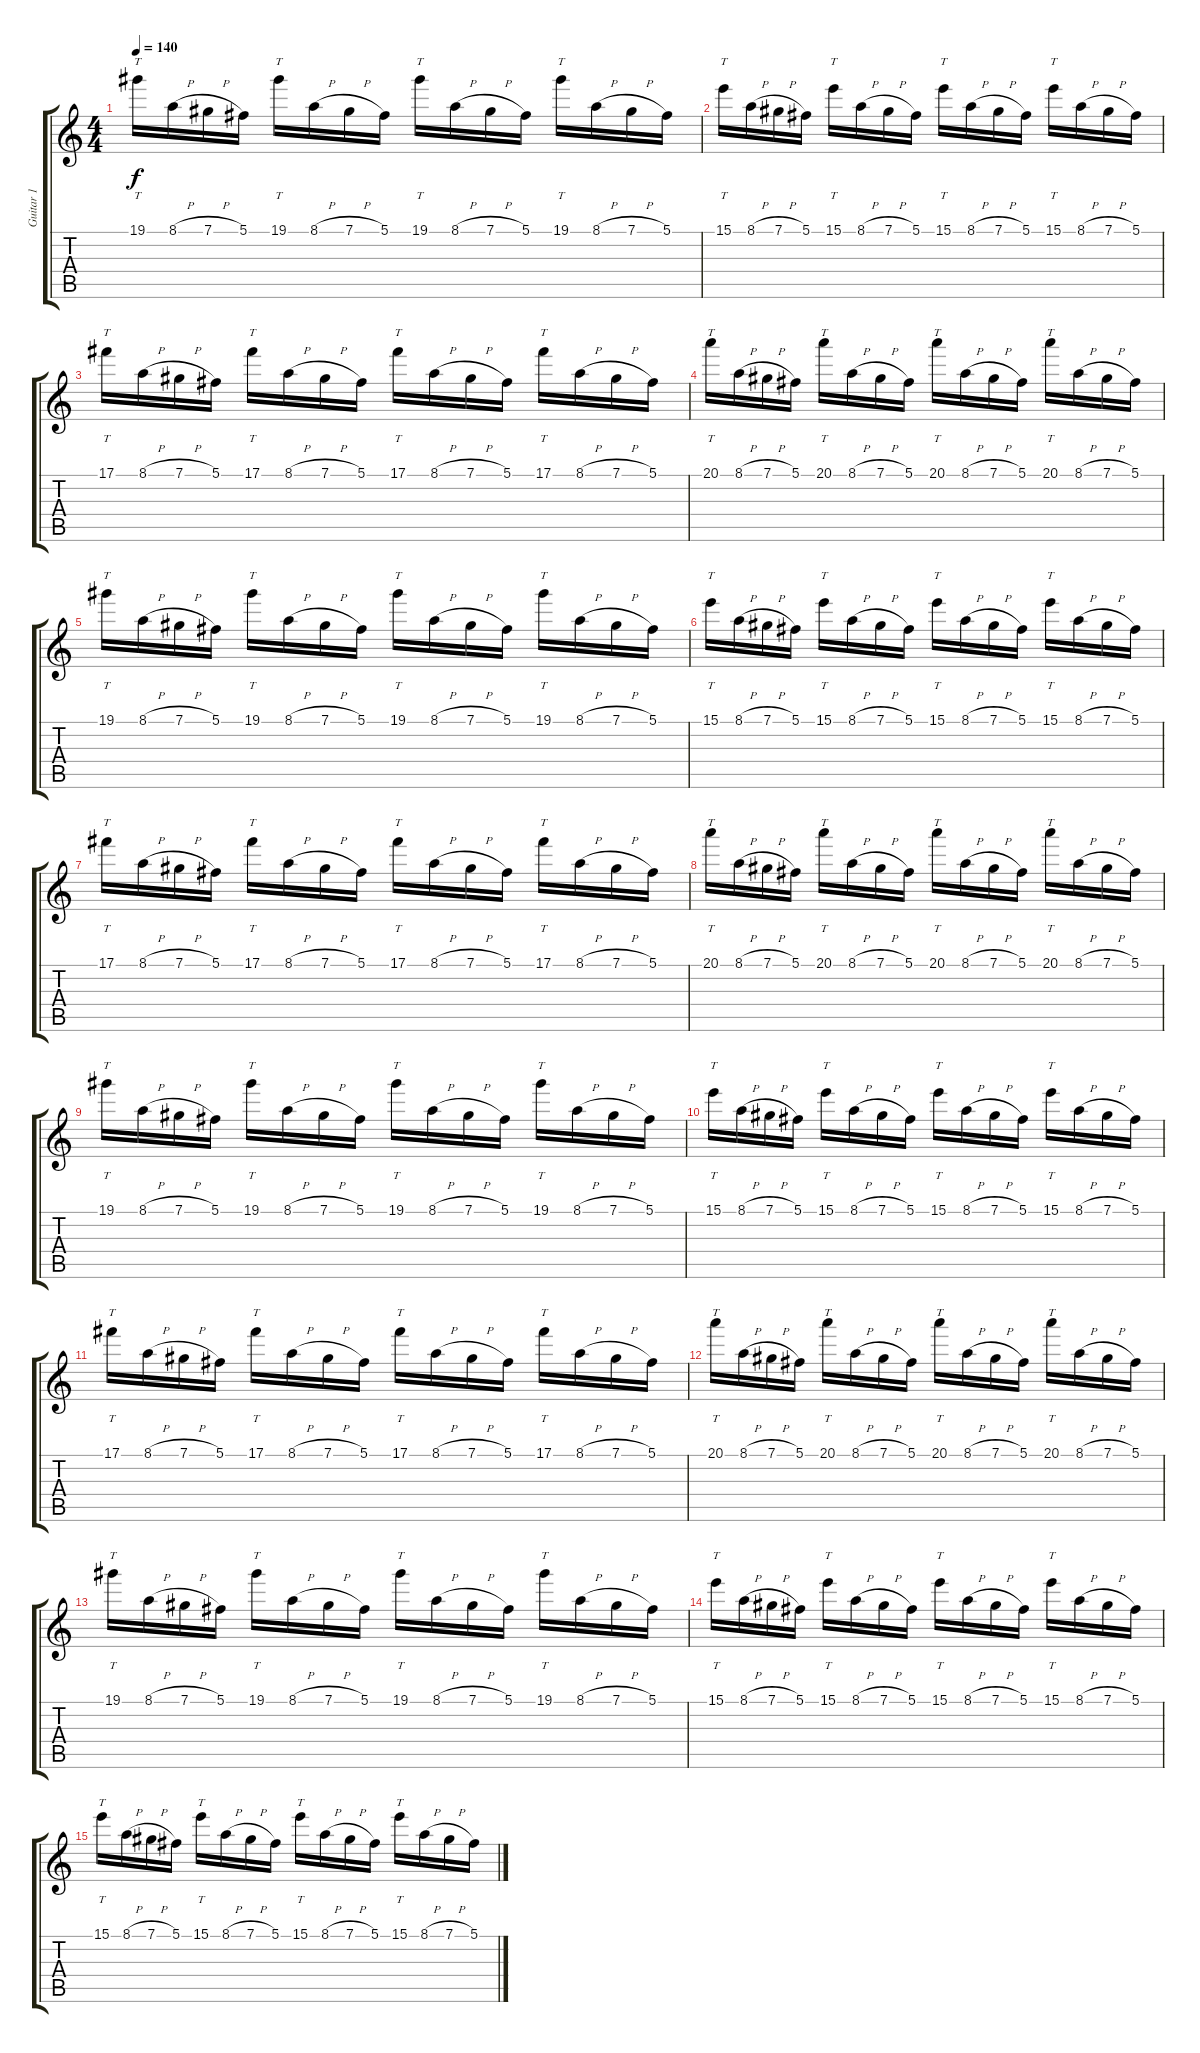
\track ("Guitar 1" "Guitar 1") {instrument distortionguitar}
\staff {score tabs}
\tuning (Db4 Ab3 E3 B2 Gb2 B1) {hide}
\ts (4 4)
\tempo 140
\clef g2
\ks c
19.1.16{tt dy f} 8.1{h}.16 7.1{h}.16 5.1.16 19.1.16{tt} 8.1{h}.16 7.1{h}.16 5.1.16 19.1.16{tt} 8.1{h}.16 7.1{h}.16 5.1.16 19.1.16{tt} 8.1{h}.16 7.1{h}.16 5.1.16 |
15.1.16{tt} 8.1{h}.16 7.1{h}.16 5.1.16 15.1.16{tt} 8.1{h}.16 7.1{h}.16 5.1.16 15.1.16{tt} 8.1{h}.16 7.1{h}.16 5.1.16 15.1.16{tt} 8.1{h}.16 7.1{h}.16 5.1.16 |
17.1.16{tt} 8.1{h}.16 7.1{h}.16 5.1.16 17.1.16{tt} 8.1{h}.16 7.1{h}.16 5.1.16 17.1.16{tt} 8.1{h}.16 7.1{h}.16 5.1.16 17.1.16{tt} 8.1{h}.16 7.1{h}.16 5.1.16 |
20.1.16{tt} 8.1{h}.16 7.1{h}.16 5.1.16 20.1.16{tt} 8.1{h}.16 7.1{h}.16 5.1.16 20.1.16{tt} 8.1{h}.16 7.1{h}.16 5.1.16 20.1.16{tt} 8.1{h}.16 7.1{h}.16 5.1.16 |
19.1.16{tt} 8.1{h}.16 7.1{h}.16 5.1.16 19.1.16{tt} 8.1{h}.16 7.1{h}.16 5.1.16 19.1.16{tt} 8.1{h}.16 7.1{h}.16 5.1.16 19.1.16{tt} 8.1{h}.16 7.1{h}.16 5.1.16 |
15.1.16{tt} 8.1{h}.16 7.1{h}.16 5.1.16 15.1.16{tt} 8.1{h}.16 7.1{h}.16 5.1.16 15.1.16{tt} 8.1{h}.16 7.1{h}.16 5.1.16 15.1.16{tt} 8.1{h}.16 7.1{h}.16 5.1.16 |
17.1.16{tt} 8.1{h}.16 7.1{h}.16 5.1.16 17.1.16{tt} 8.1{h}.16 7.1{h}.16 5.1.16 17.1.16{tt} 8.1{h}.16 7.1{h}.16 5.1.16 17.1.16{tt} 8.1{h}.16 7.1{h}.16 5.1.16 |
20.1.16{tt} 8.1{h}.16 7.1{h}.16 5.1.16 20.1.16{tt} 8.1{h}.16 7.1{h}.16 5.1.16 20.1.16{tt} 8.1{h}.16 7.1{h}.16 5.1.16 20.1.16{tt} 8.1{h}.16 7.1{h}.16 5.1.16 |
19.1.16{tt} 8.1{h}.16 7.1{h}.16 5.1.16 19.1.16{tt} 8.1{h}.16 7.1{h}.16 5.1.16 19.1.16{tt} 8.1{h}.16 7.1{h}.16 5.1.16 19.1.16{tt} 8.1{h}.16 7.1{h}.16 5.1.16 |
15.1.16{tt} 8.1{h}.16 7.1{h}.16 5.1.16 15.1.16{tt} 8.1{h}.16 7.1{h}.16 5.1.16 15.1.16{tt} 8.1{h}.16 7.1{h}.16 5.1.16 15.1.16{tt} 8.1{h}.16 7.1{h}.16 5.1.16 |
17.1.16{tt} 8.1{h}.16 7.1{h}.16 5.1.16 17.1.16{tt} 8.1{h}.16 7.1{h}.16 5.1.16 17.1.16{tt} 8.1{h}.16 7.1{h}.16 5.1.16 17.1.16{tt} 8.1{h}.16 7.1{h}.16 5.1.16 |
20.1.16{tt} 8.1{h}.16 7.1{h}.16 5.1.16 20.1.16{tt} 8.1{h}.16 7.1{h}.16 5.1.16 20.1.16{tt} 8.1{h}.16 7.1{h}.16 5.1.16 20.1.16{tt} 8.1{h}.16 7.1{h}.16 5.1.16 |
19.1.16{tt} 8.1{h}.16 7.1{h}.16 5.1.16 19.1.16{tt} 8.1{h}.16 7.1{h}.16 5.1.16 19.1.16{tt} 8.1{h}.16 7.1{h}.16 5.1.16 19.1.16{tt} 8.1{h}.16 7.1{h}.16 5.1.16 |
15.1.16{tt} 8.1{h}.16 7.1{h}.16 5.1.16 15.1.16{tt} 8.1{h}.16 7.1{h}.16 5.1.16 15.1.16{tt} 8.1{h}.16 7.1{h}.16 5.1.16 15.1.16{tt} 8.1{h}.16 7.1{h}.16 5.1.16 |
15.1.16{tt volume 5} 8.1{h}.16 7.1{h}.16 5.1.16 15.1.16{tt volume 0} 8.1{h}.16 7.1{h}.16 5.1.16 15.1.16{tt} 8.1{h}.16 7.1{h}.16 5.1.16 15.1.16{tt} 8.1{h}.16 7.1{h}.16 5.1.16
